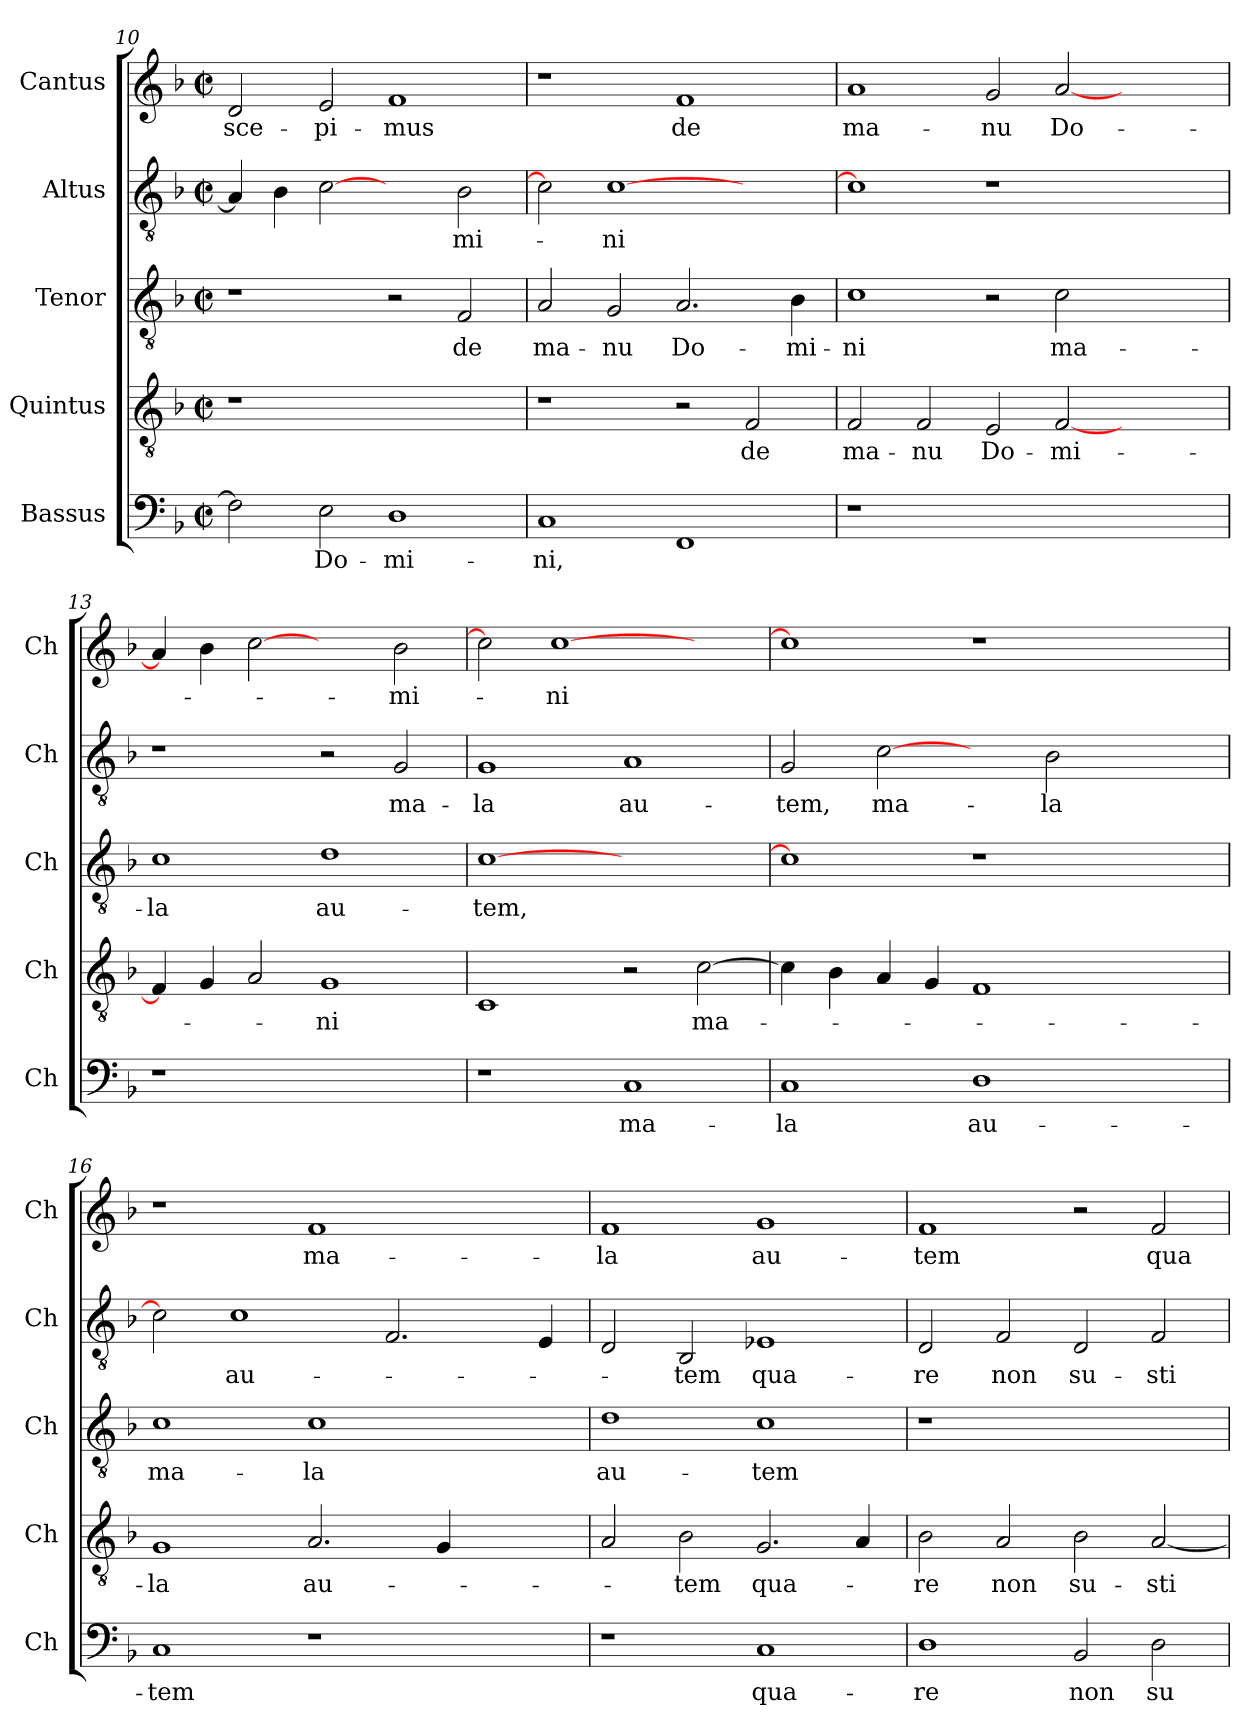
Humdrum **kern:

**kern	**text	**kern	**text	**kern	**text	**kern	**text	**kern	**text
*part5	*part5	*part4	*part4	*part3	*part3	*part2	*part2	*part1	*part1
*staff5	*staff5	*staff4	*staff4	*staff3	*staff3	*staff2	*staff2	*staff1	*staff1
*I"Bassus	*	*I"Quintus	*	*I"Tenor	*	*I"Altus	*	*I"Cantus	*
*I'Ch	*	*I'Ch	*	*I'Ch	*	*I'Ch	*	*I'Ch	*
!!LO:LB:g=z
*clefF4	*	*clefGv2	*	*clefGv2	*	*clefGv2	*	*clefG2	*
*k[b-]	*	*k[b-]	*	*k[b-]	*	*k[b-]	*	*k[b-]	*
*F:	*	*F:	*	*F:	*	*F:	*	*F:	*
*M2/2	*	*M2/2	*	*M2/2	*	*M2/2	*	*M2/2	*
*met(c|)	*	*met(c|)	*	*met(c|)	*	*met(c|)	*	*met(c|)	*
=10	=10	=10	=10	=10	=10	=10	=10	=10	=10
2F\]	.	1r	.	1r	.	4A/]	.	2d/	-sce-
.	.	.	.	.	.	4B-\	.	.	.
2E\	Do-	.	.	.	.	[2c	.	2e/	-pi-
1D	-mi-	1ryy	.	2r	.	2ryy	.	1f	-mus
.	.	.	.	2F/	de	2B-\	-mi-	.	.
=11	=11	=11	=11	=11	=11	=11	=11	=11	=11
1C	-ni,	1r	.	2A/	ma-	2c]	.	1r	.
.	.	.	.	2G/	-nu	[1c	-ni	.	.
1FF	.	2r	.	2.A/	Do-	.	.	1f	de
.	.	2F/	de	.	.	2ryy	.	.	.
.	.	.	.	4B-\	-mi-	.	.	.	.
=12	=12	=12	=12	=12	=12	=12	=12	=12	=12
1r	.	2F/	ma-	1c	-ni	1c]	.	1a	ma-
.	.	2F/	-nu	.	.	.	.	.	.
1ryy	.	2E/	Do-	2r	.	1r	.	2g/	-nu
.	.	[2F/	-mi-	2c\	ma-	.	.	[2a/	Do-
1ryy	.	1ryy	.	1ryy	.	1ryy	.	1ryy	.
=13	=13	=13	=13	=13	=13	=13	=13	=13	=13
1r	.	4F/]	.	1c	-la	1r	.	4a/]	.
.	.	4G/	.	.	.	.	.	4b-\	.
.	.	2A/	.	.	.	.	.	[2cc	.
1ryy	.	1G	-ni	1d	au-	2r	.	2ryy	.
.	.	.	.	.	.	2G/	ma-	2b-\	-mi-
=14	=14	=14	=14	=14	=14	=14	=14	=14	=14
1r	.	1C	.	[1c	-tem,	1G	-la	2cc]	.
.	.	.	.	.	.	.	.	[1cc	-ni
1C	ma-	2r	.	1ryy	.	1A	au-	.	.
.	.	[2c\	ma-	.	.	.	.	2ryy	.
=15	=15	=15	=15	=15	=15	=15	=15	=15	=15
1C	-la	4c\]	.	1c]	.	2G/	-tem,	1cc]	.
.	.	4B-\	.	.	.	.	.	.	.
.	.	4A/	.	.	.	[2c	ma-	.	.
.	.	4G/	.	.	.	.	.	.	.
1D	au-	1F	.	1r	.	2ryy	.	1r	.
.	.	.	.	.	.	2B-\	-la	.	.
1ryy	.	1ryy	.	1ryy	.	1ryy	.	1ryy	.
=16	=16	=16	=16	=16	=16	=16	=16	=16	=16
1C	-tem	1G	-la	1c	ma-	2c]	.	1r	.
.	.	.	.	.	.	1c	au-	.	.
1r	.	2.A/	au-	1c	-la	.	.	1f	ma-
.	.	.	.	.	.	2.F/	.	.	.
.	.	4G/	.	.	.	.	.	.	.
2ryy	.	2ryy	.	2ryy	.	.	.	2ryy	.
.	.	.	.	.	.	4E/	.	.	.
=17	=17	=17	=17	=17	=17	=17	=17	=17	=17
1r	.	2A/	.	1d	au-	2D/	.	1f	-la
.	.	2B-\	-tem	.	.	2BB-/	-tem	.	.
1C	qua-	2.G/	qua-	1c	-tem	1E-X	qua-	1g	au-
.	.	4A/	.	.	.	.	.	.	.
=18	=18	=18	=18	=18	=18	=18	=18	=18	=18
1D	-re	2B-\	-re	1r	.	2D/	-re	1f	-tem
.	.	2A/	non	.	.	2F/	non	.	.
2BB-/	non	2B-\	su-	1ryy	.	2D/	su-	2r	.
2D\	su-	[2A/	-sti-	.	.	2F/	-sti-	2f/	qua-
=	=	=	=	=	=	=	=	=	=
*-	*-	*-	*-	*-	*-	*-	*-	*-	*-
